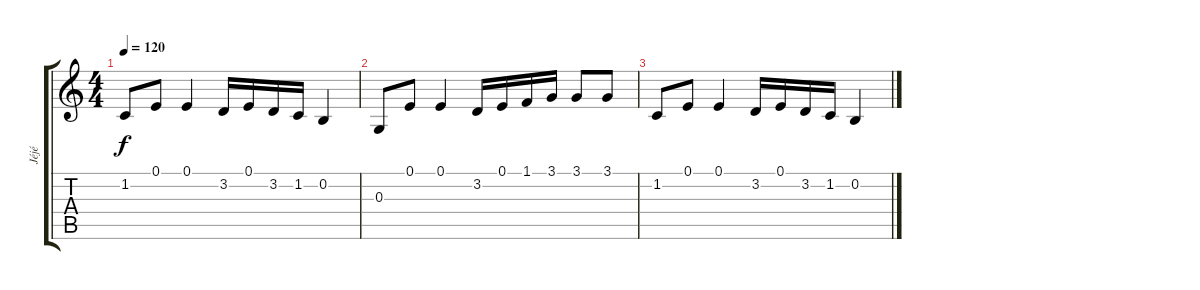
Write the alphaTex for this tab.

\track ("Jéjé" "Jéjé") {instrument choiraahs}
\staff {score tabs}
\tuning (E4 B3 G3 D3 A2 E2) {hide}
\ts (4 4)
\tempo 120
\clef g2
\ks c
1.2.8{dy f} 0.1.8 0.1.4 3.2.16 0.1.16 3.2.16 1.2.16 0.2.4 |
0.3.8 0.1.8 0.1.4 3.2.16 0.1.16 1.1.16 3.1.16 3.1.8 3.1.8 |
1.2.8 0.1.8 0.1.4 3.2.16 0.1.16 3.2.16 1.2.16 0.2.4
